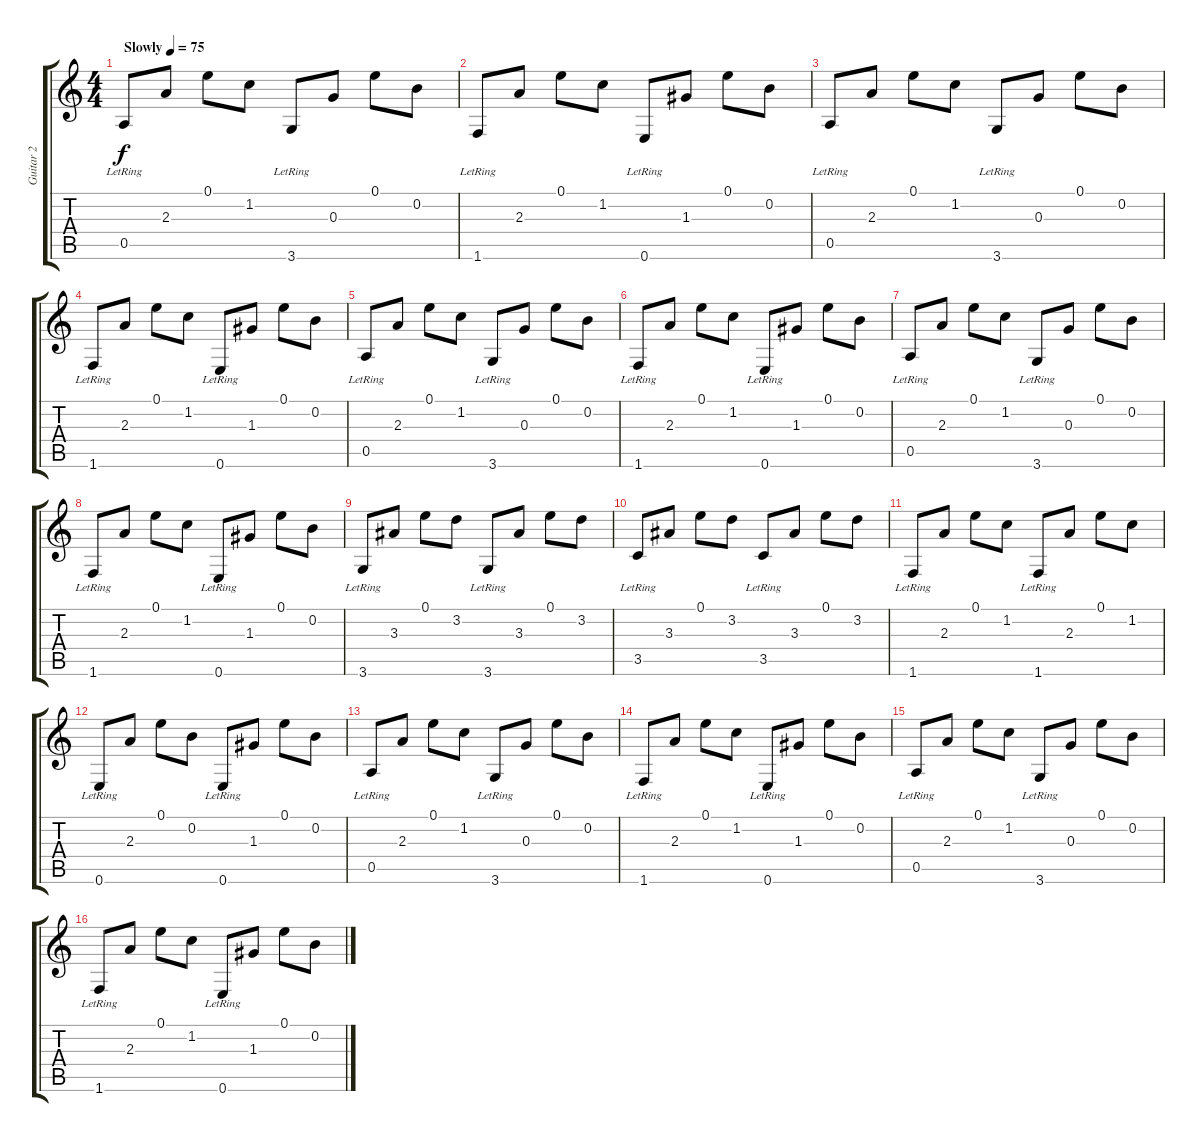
\track ("Guitar 2" "Guitar 2") {instrument overdrivenguitar}
\staff {score tabs}
\tuning (E4 B3 G3 D3 A2 E2) {hide}
\ts (4 4)
\tempo (75 "Slowly")
\clef g2
\ks c
0.5{lr}.8{dy f instrument overdrivenguitar} 2.3.8 0.1.8 1.2.8 3.6{lr}.8 0.3.8 0.1.8 0.2.8 |
1.6{lr}.8 2.3.8 0.1.8 1.2.8 0.6{lr}.8 1.3.8 0.1.8 0.2.8 |
0.5{lr}.8 2.3.8 0.1.8 1.2.8 3.6{lr}.8 0.3.8 0.1.8 0.2.8 |
1.6{lr}.8 2.3.8 0.1.8 1.2.8 0.6{lr}.8 1.3.8 0.1.8 0.2.8 |
0.5{lr}.8 2.3.8 0.1.8 1.2.8 3.6{lr}.8 0.3.8 0.1.8 0.2.8 |
1.6{lr}.8 2.3.8 0.1.8 1.2.8 0.6{lr}.8 1.3.8 0.1.8 0.2.8 |
0.5{lr}.8 2.3.8 0.1.8 1.2.8 3.6{lr}.8 0.3.8 0.1.8 0.2.8 |
1.6{lr}.8 2.3.8 0.1.8 1.2.8 0.6{lr}.8 1.3.8 0.1.8 0.2.8 |
3.6{lr}.8 3.3.8 0.1.8 3.2.8 3.6{lr}.8 3.3.8 0.1.8 3.2.8 |
3.5{lr}.8 3.3.8 0.1.8 3.2.8 3.5{lr}.8 3.3.8 0.1.8 3.2.8 |
1.6{lr}.8 2.3.8 0.1.8 1.2.8 1.6{lr}.8 2.3.8 0.1.8 1.2.8 |
0.6{lr}.8 2.3.8 0.1.8 0.2.8 0.6{lr}.8 1.3.8 0.1.8 0.2.8 |
0.5{lr}.8 2.3.8 0.1.8 1.2.8 3.6{lr}.8 0.3.8 0.1.8 0.2.8 |
1.6{lr}.8 2.3.8 0.1.8 1.2.8 0.6{lr}.8 1.3.8 0.1.8 0.2.8 |
0.5{lr}.8 2.3.8 0.1.8 1.2.8 3.6{lr}.8 0.3.8 0.1.8 0.2.8 |
1.6{lr}.8 2.3.8 0.1.8 1.2.8 0.6{lr}.8 1.3.8 0.1.8 0.2.8
